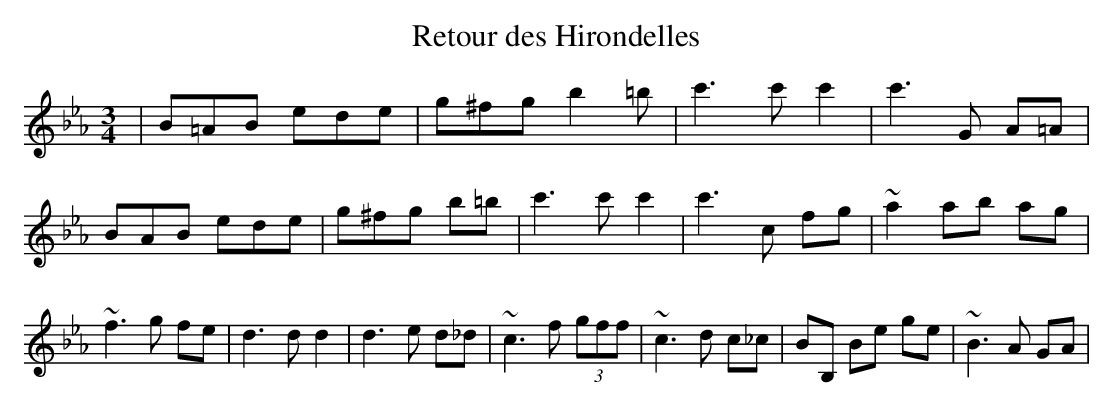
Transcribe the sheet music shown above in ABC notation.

X:1
T:Retour des Hirondelles
K:Eb
M:3/4
|B=AB ede|g^fg b2=b|c'3c' c'2|c'3G A=A|BAB ede|g^fg b=b|c'3c' c'2|c'3c fg|~a2 ab ag|~f3g fe|\
d3d d2|d3e d_d|~c3f (3gff|~c3d c_c|BB, Be ge|~B3A GA|
